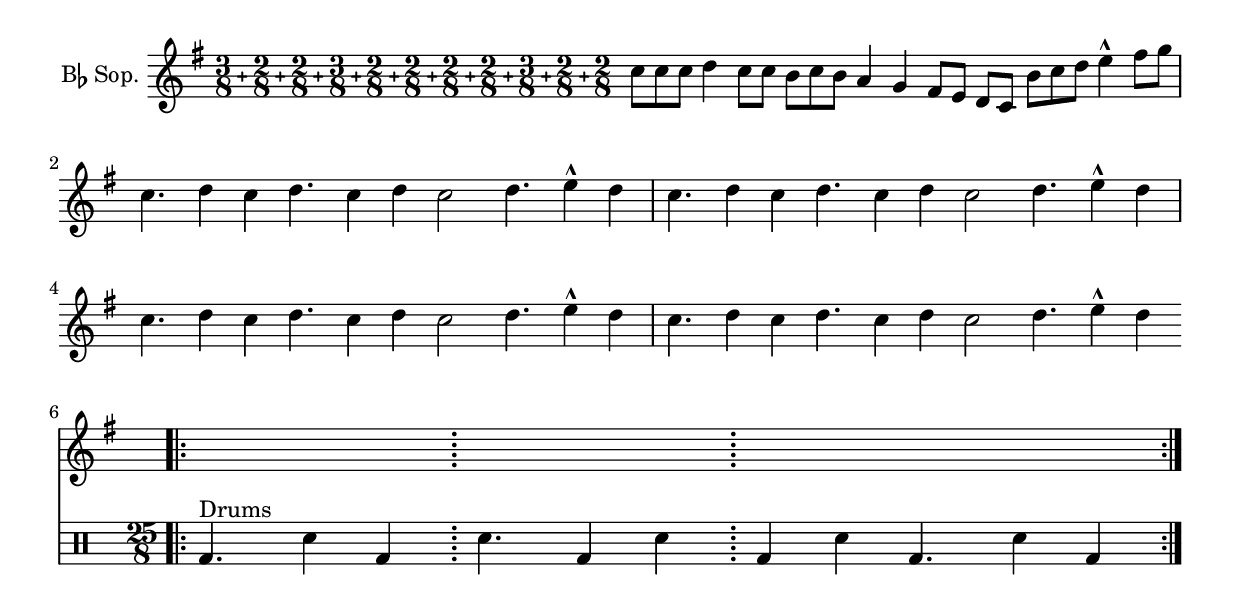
\version "2.19.56"

\header {
  lsrtags = "contemporary-notation, percussion, real-music, rhythms"

  texidoc = "
Though the polymetric time signature shown was not the most essential
item here, it has been included to show the beat of this piece (which
is the template of a real Balkan song!).

"
  doctitle = "Heavily customized polymetric time signatures"
} % begin verbatim

melody = \relative c'' {
  \key g \major
  \compoundMeter #'((3 8) (2 8) (2 8) (3 8) (2 8) (2 8)
                    (2 8) (2 8) (3 8) (2 8) (2 8))
  c8 c c d4 c8 c b c b a4 g fis8 e d c b' c d e4-^ fis8 g \break
  c,4. d4 c4 d4. c4 d c2 d4. e4-^ d4
  c4. d4 c4 d4. c4 d c2 d4. e4-^ d4 \break
  c4. d4 c4 d4. c4 d c2 d4. e4-^ d4
  c4. d4 c4 d4. c4 d c2 d4. e4-^ d4 \break
}

drum = \new DrumStaff \drummode {
  \bar ".|:" bd4.^\markup { Drums } sn4 bd \bar ";" sn4.
  bd4 sn \bar ";" bd sn bd4. sn4 bd \bar ":|."
}

  \new Staff \with {
    instrumentName = \markup { \concat { "B" \flat " Sop." } }
  }

{
  \melody
  \drum
}
